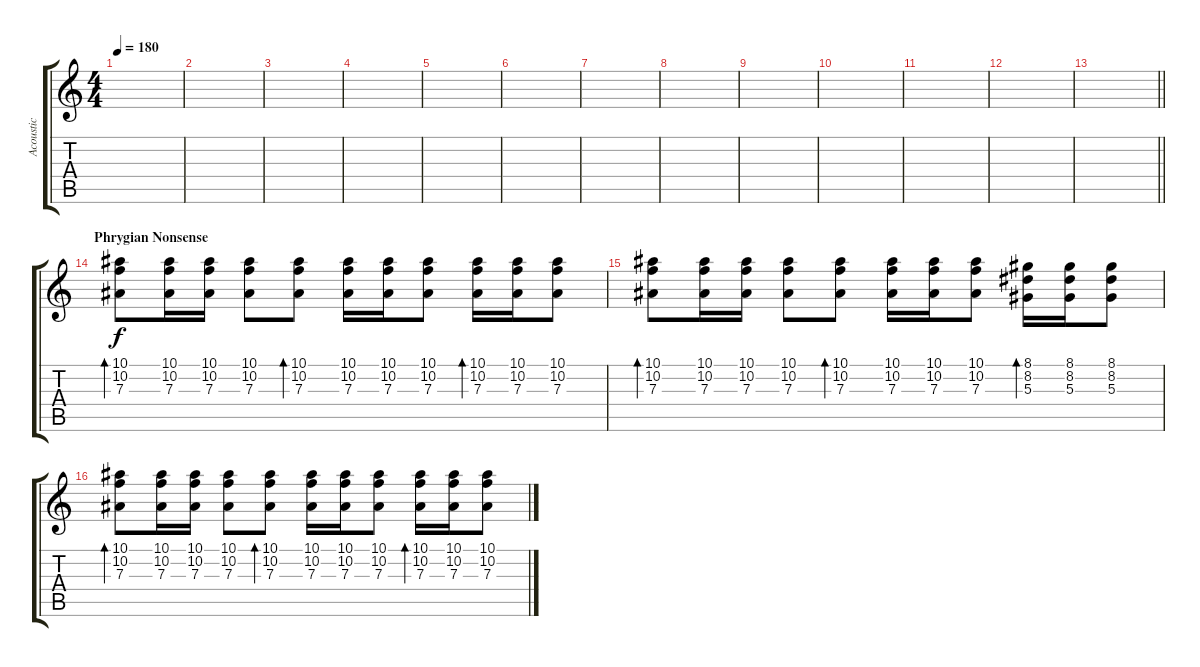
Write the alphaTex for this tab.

\track ("Acoustic" "Acoustic") {instrument acousticguitarsteel}
\staff {score tabs}
\tuning (C4 G3 Eb3 Bb2 F2 C2) {hide}
\ts (4 4)
\tempo 180
\clef g2
\ks c
|
|
|
|
|
|
|
|
|
|
|
|
\barLineRight lightlight
|
\section ("" "Phrygian Nonsense")
(10.1 10.2 7.3).8{bd 240} (10.1 10.2 7.3).16 (10.1 10.2 7.3).16 (10.1 10.2 7.3).8 (10.1 10.2 7.3).8{bd 240} (10.1 10.2 7.3).16 (10.1 10.2 7.3).16 (10.1 10.2 7.3).8 (10.1 10.2 7.3).16{bd 120} (10.1 10.2 7.3).16 (10.1 10.2 7.3).8 |
(10.1 10.2 7.3).8{bd 240} (10.1 10.2 7.3).16 (10.1 10.2 7.3).16 (10.1 10.2 7.3).8 (10.1 10.2 7.3).8{bd 240} (10.1 10.2 7.3).16 (10.1 10.2 7.3).16 (10.1 10.2 7.3).8 (8.1 8.2 5.3).16{bd 120} (8.1 8.2 5.3).16 (8.1 8.2 5.3).8 |
(10.1 10.2 7.3).8{bd 240} (10.1 10.2 7.3).16 (10.1 10.2 7.3).16 (10.1 10.2 7.3).8 (10.1 10.2 7.3).8{bd 240} (10.1 10.2 7.3).16 (10.1 10.2 7.3).16 (10.1 10.2 7.3).8 (10.1 10.2 7.3).16{bd 120} (10.1 10.2 7.3).16 (10.1 10.2 7.3).8
